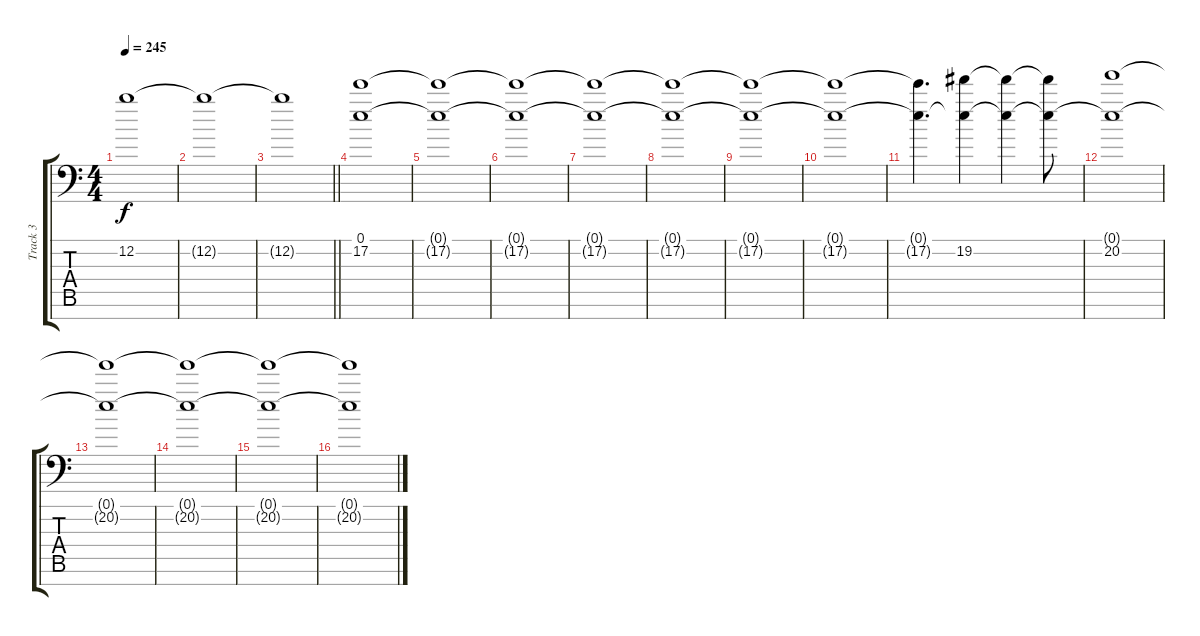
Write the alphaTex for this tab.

\track ("Track 3" "Track 3") {instrument electricguitarclean}
\staff {score tabs}
\tuning (E4 B3 G3 D3 A2 E2 A1) {hide}
\ts (4 4)
\tempo 245
\clef f4
\ks c
12.2{t}.1{dy f} |
12.2{t}.1 |
\barLineRight lightlight
12.2{t}.1 |
\section ("" "")
(0.1 17.2).1 |
(0.1{t} 17.2{t}).1 |
(0.1{t} 17.2{t}).1 |
(0.1{t} 17.2{t}).1 |
(0.1{t} 17.2{t}).1 |
(0.1{t} 17.2{t}).1 |
(0.1{t} 17.2{t}).1 |
(0.1{t} 17.2{t}).4{d} (0.1{t} 19.2).4 (0.1{t} 19.2{t}).4 (0.1{t} 19.2{t}).8 |
(0.1{t} 20.2).1 |
(0.1{t} 20.2{t}).1 |
(0.1{t} 20.2{t}).1 |
(0.1{t} 20.2{t}).1 |
(0.1{t} 20.2{t}).1
